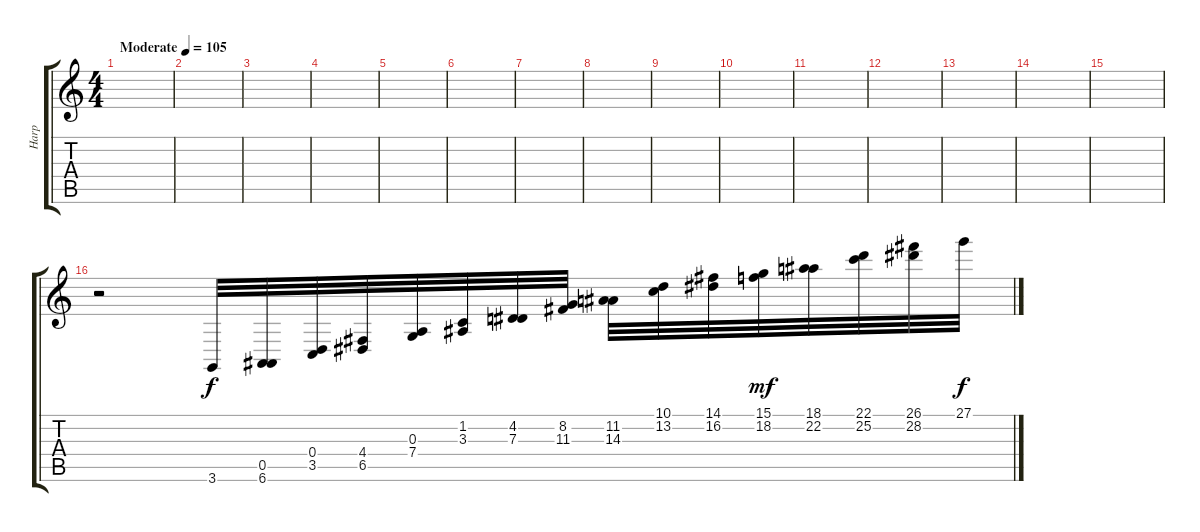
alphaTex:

\track ("Harp" "Harp") {instrument orchestralharp}
\staff {score tabs}
\tuning (E4 B3 G3 D3 A2 E2) {hide}
\ts (4 4)
\tempo (105 "Moderate")
\clef g2
\ks c
|
|
|
|
|
|
|
|
|
|
|
|
|
|
|
r.2 3.6.32 (0.5 6.6).32 (0.4 3.5).32 (4.4 6.5).32 (0.3 7.4).32 (1.2 3.3).32 (4.2 7.3).32 (8.2 11.3).32 (11.2 14.3).32 (10.1 13.2).32 (14.1 16.2).32 (15.1 18.2).32{dy mf} (18.1 22.2).32 (22.1 25.2).32 (26.1 28.2).32 27.1.32{dy f}
